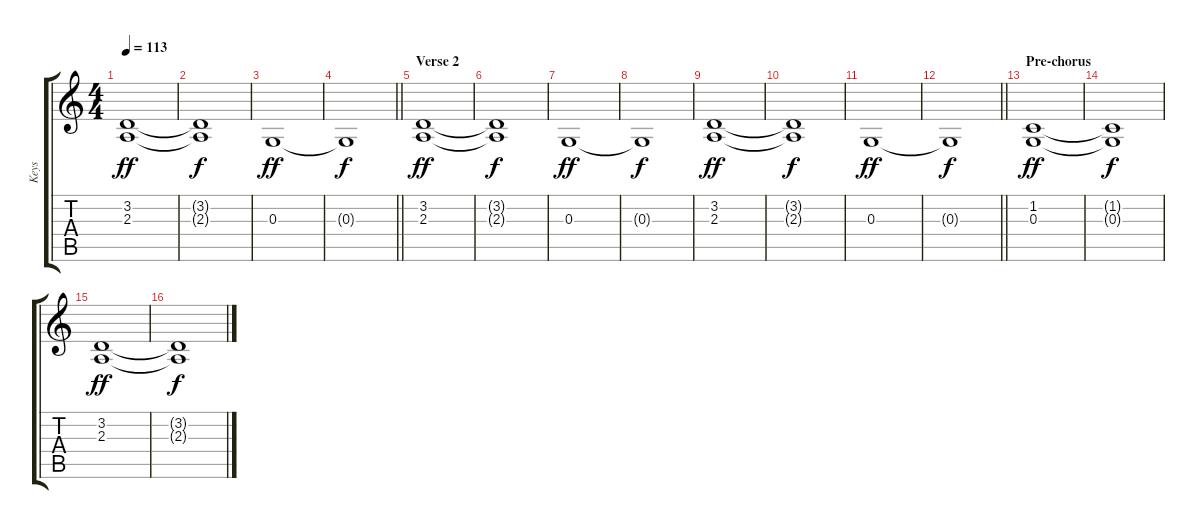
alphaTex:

\track ("Keys" "Keys") {instrument pad8sweep}
\staff {score tabs}
\tuning (E4 B3 G3 D3 A2 E2) {hide}
\ts (4 4)
\tempo 113
\clef g2
\ks c
(3.2 2.3).1{dy ff} |
(3.2{t} 2.3{t}).1{dy f} |
0.3.1{dy ff} |
\barLineRight lightlight
0.3{t}.1{dy f} |
\section ("" "Verse 2")
(3.2 2.3).1{dy ff} |
(3.2{t} 2.3{t}).1{dy f} |
0.3.1{dy ff} |
0.3{t}.1{dy f} |
(3.2 2.3).1{dy ff} |
(3.2{t} 2.3{t}).1{dy f} |
0.3.1{dy ff} |
\barLineRight lightlight
0.3{t}.1{dy f} |
\section ("" "Pre-chorus")
(1.2 0.3).1{dy ff} |
(1.2{t} 0.3{t}).1{dy f} |
(3.2 2.3).1{dy ff} |
(3.2{t} 2.3{t}).1{dy f}
